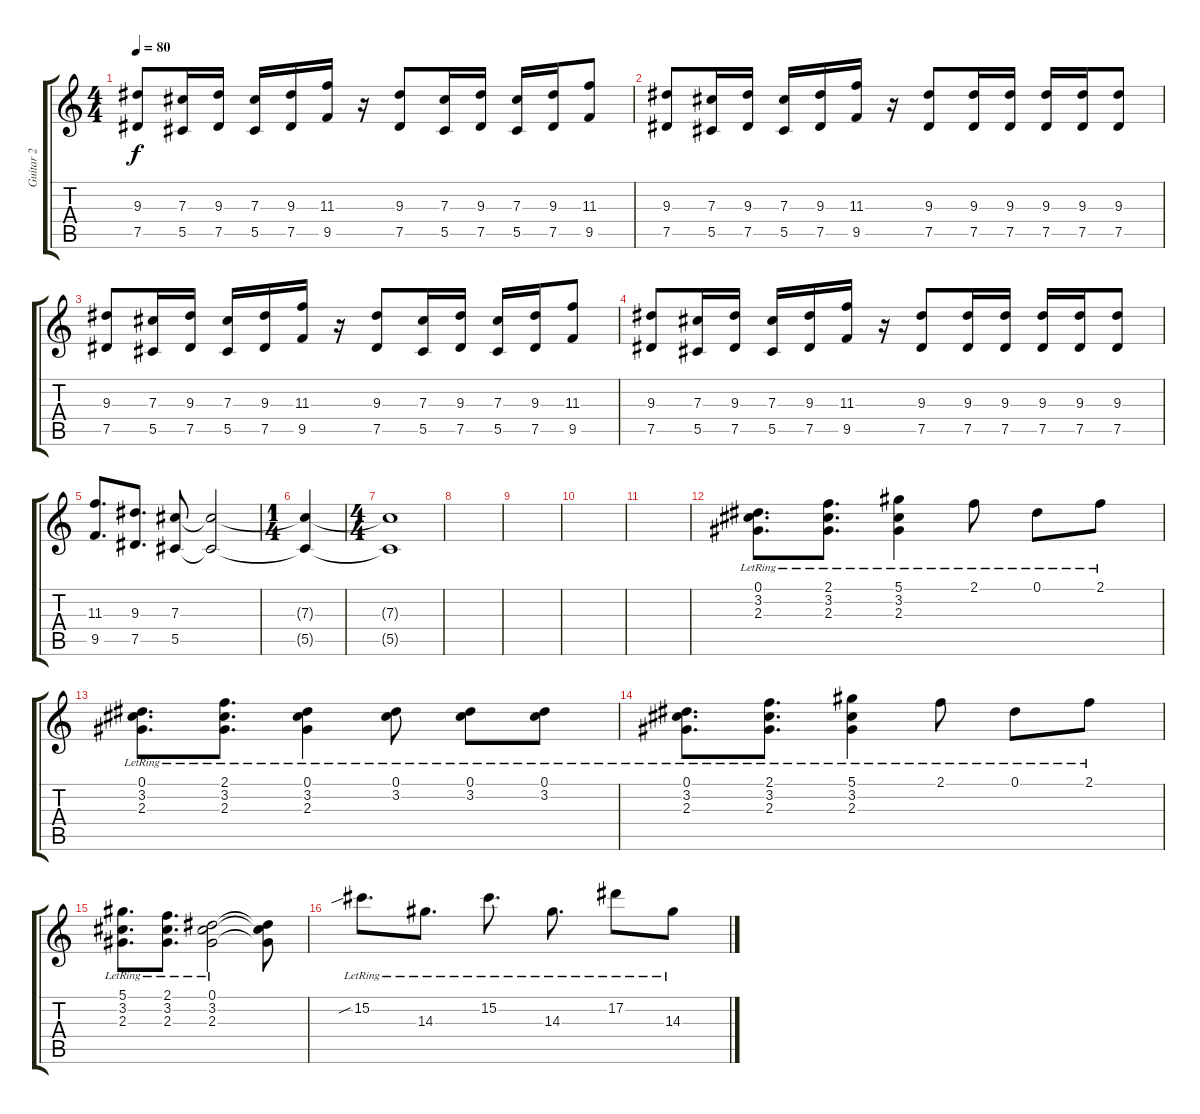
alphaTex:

\track ("Guitar 2" "Guitar 2") {instrument distortionguitar}
\staff {score tabs}
\tuning (Eb4 Bb3 Gb3 Db3 Ab2 Eb2) {hide}
\ts (4 4)
\tempo 80
\clef g2
\ks c
(9.3 7.5).8{dy f} (7.3 5.5).16 (9.3 7.5).16 (7.3 5.5).16 (9.3 7.5).16 (11.3 9.5).16 r.16 (9.3 7.5).8 (7.3 5.5).16 (9.3 7.5).16 (7.3 5.5).16 (9.3 7.5).16 (11.3 9.5).8 |
(9.3 7.5).8 (7.3 5.5).16 (9.3 7.5).16 (7.3 5.5).16 (9.3 7.5).16 (11.3 9.5).16 r.16 (9.3 7.5).8 (9.3 7.5).16 (9.3 7.5).16 (9.3 7.5).16 (9.3 7.5).16 (9.3 7.5).8 |
(9.3 7.5).8 (7.3 5.5).16 (9.3 7.5).16 (7.3 5.5).16 (9.3 7.5).16 (11.3 9.5).16 r.16 (9.3 7.5).8 (7.3 5.5).16 (9.3 7.5).16 (7.3 5.5).16 (9.3 7.5).16 (11.3 9.5).8 |
(9.3 7.5).8 (7.3 5.5).16 (9.3 7.5).16 (7.3 5.5).16 (9.3 7.5).16 (11.3 9.5).16 r.16 (9.3 7.5).8 (9.3 7.5).16 (9.3 7.5).16 (9.3 7.5).16 (9.3 7.5).16 (9.3 7.5).8 |
(11.3 9.5).8{d} (9.3 7.5).8{d} (7.3 5.5).8 (7.3{t} 5.5{t}).2 |
\ts (1 4)
(7.3{t} 5.5{t}).4 |
\ts (4 4)
(7.3{t} 5.5{t}).1 |
|
|
|
|
(0.1{lr} 3.2{lr} 2.3{lr}).8{d} (2.1{lr} 3.2{lr} 2.3{lr}).8{d} (5.1{lr} 3.2{lr} 2.3{lr}).4 2.1{lr}.8 0.1{lr}.8 2.1{lr}.8 |
(0.1{lr} 3.2{lr} 2.3{lr}).8{d} (2.1{lr} 3.2{lr} 2.3{lr}).8{d} (0.1{lr} 3.2{lr} 2.3{lr}).4 (0.1{lr} 3.2{lr}).8 (0.1{lr} 3.2{lr}).8 (0.1{lr} 3.2{lr}).8 |
(0.1{lr} 3.2{lr} 2.3{lr}).8{d} (2.1{lr} 3.2{lr} 2.3{lr}).8{d} (5.1{lr} 3.2{lr} 2.3{lr}).4 2.1{lr}.8 0.1{lr}.8 2.1{lr}.8 |
(5.1{lr} 3.2{lr} 2.3{lr}).8{d} (2.1{lr} 3.2{lr} 2.3{lr}).8{d} (0.1{lr} 3.2{lr} 2.3{lr}).2 (0.1{t} 3.2{t} 2.3{t}).8 |
15.2{sib lr}.8{d} 14.3{lr}.8{d} 15.2{lr}.8{d} 14.3{lr}.8{d} 17.2{lr}.8 14.3{lr}.8
